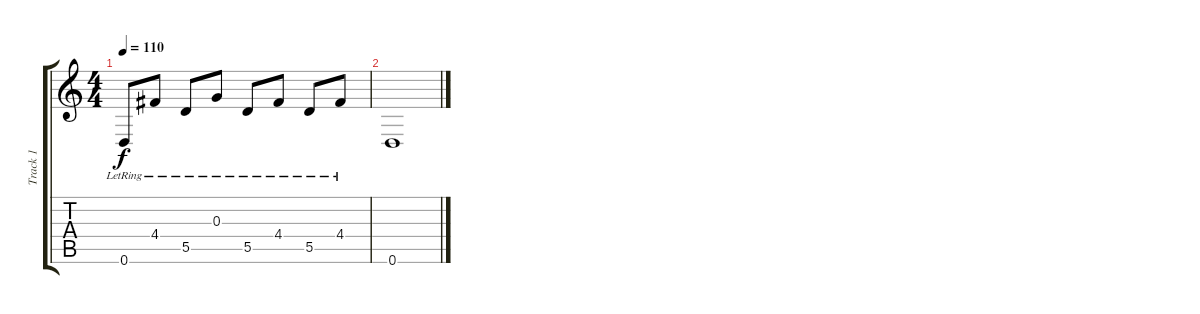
\track ("Track 1" "Track 1") {instrument acousticguitarsteel}
\staff {score tabs}
\tuning (E4 B3 G3 D3 A2 D2) {hide}
\ts (4 4)
\tempo 110
\clef g2
\ks c
0.6{lr}.8{dy f} 4.4{lr}.8 5.5{lr}.8 0.3{lr}.8 5.5{lr}.8 4.4{lr}.8 5.5{lr}.8 4.4{lr}.8 |
0.6.1
